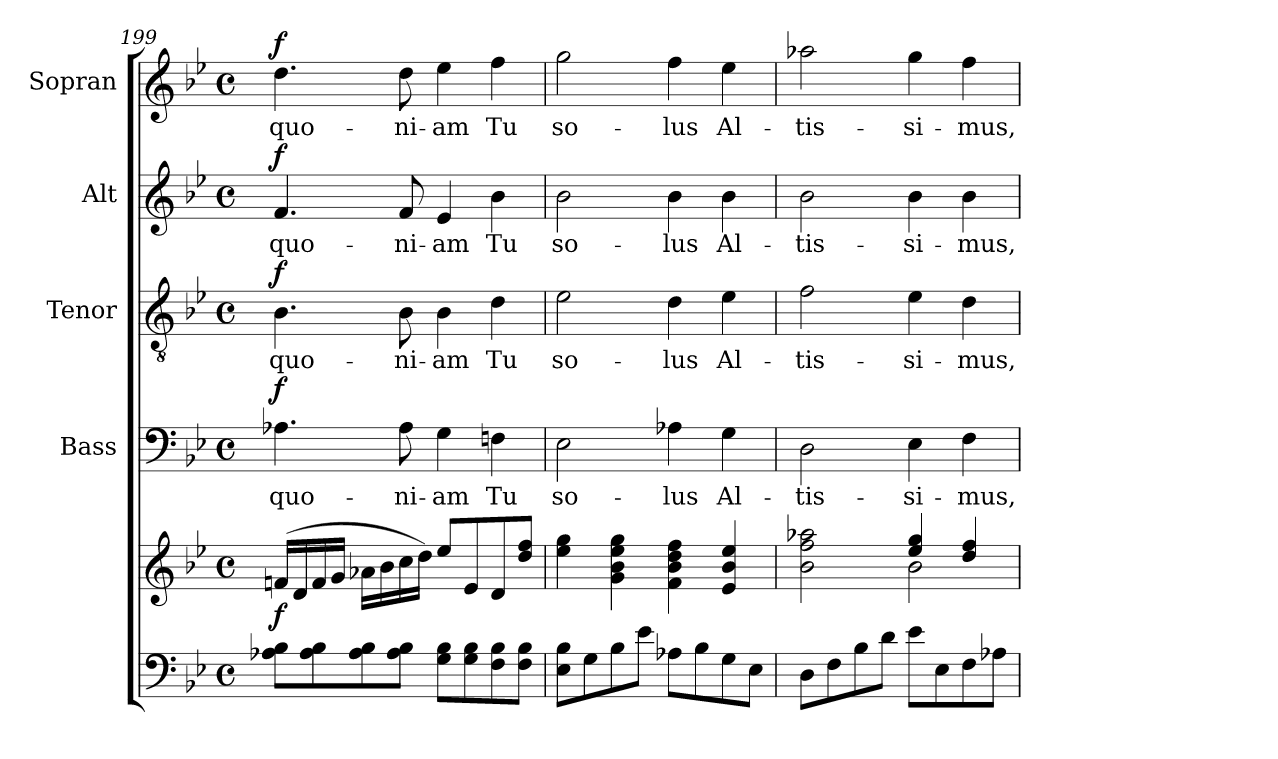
**kern	**kern	**dynam	**kern	**text	**dynam	**kern	**text	**dynam	**kern	**text	**dynam	**kern	**text	**dynam
*part5	*part5	*part5	*part4	*part4	*part4	*part3	*part3	*part3	*part2	*part2	*part2	*part1	*part1	*part1
*staff6	*staff5	*staff5/6	*staff4	*staff4	*staff4	*staff3	*staff3	*staff3	*staff2	*staff2	*staff2	*staff1	*staff1	*staff1
*	*	*	*I"Bass	*	*	*I"Tenor	*	*	*I"Alt	*	*	*I"Sopran	*	*
*	*	*	*I'B.	*	*	*I'T.	*	*	*I'A.	*	*	*I'S.	*	*
!!LO:LB:g=z
*clefF4	*clefG2	*	*clefF4	*	*	*clefGv2	*	*	*clefG2	*	*	*clefG2	*	*
*k[b-e-]	*k[b-e-]	*	*k[b-e-]	*	*	*k[b-e-]	*	*	*k[b-e-]	*	*	*k[b-e-]	*	*
*B-:	*B-:	*	*B-:	*	*	*B-:	*	*	*B-:	*	*	*B-:	*	*
*M4/4	*M4/4	*	*M4/4	*	*	*M4/4	*	*	*M4/4	*	*	*M4/4	*	*
*met(c)	*met(c)	*	*met(c)	*	*	*met(c)	*	*	*met(c)	*	*	*met(c)	*	*
=199	=199	=199	=199	=199	=199	=199	=199	=199	=199	=199	=199	=199	=199	=199
!	!	!LO:DY:b	!	!LO:LY:b	!LO:DY:a	!	!LO:LY:b	!LO:DY:a	!	!LO:LY:b	!LO:DY:a	!	!LO:LY:b	!LO:DY:a
8A-X\ 8B-\L	(>16fn/LL	f	4.A-X\	quo-	f	4.B-\	quo-	f	4.f/	quo-	f	4.dd\	quo-	f
.	16d/	.	.	.	.	.	.	.	.	.	.	.	.	.
8A-\ 8B-\	16f/	.	.	.	.	.	.	.	.	.	.	.	.	.
.	16g/JJ	.	.	.	.	.	.	.	.	.	.	.	.	.
8A-\ 8B-\	16a-X\LL	.	.	.	.	.	.	.	.	.	.	.	.	.
.	16b-\	.	.	.	.	.	.	.	.	.	.	.	.	.
!	!	!	!	!LO:LY:b	!	!	!LO:LY:b	!	!	!LO:LY:b	!	!	!LO:LY:b	!
8A-\ 8B-\J	16cc\	.	8A-\	-ni-	.	8B-\	-ni-	.	8f/	-ni-	.	8dd\	-ni-	.
.	16dd\JJ)	.	.	.	.	.	.	.	.	.	.	.	.	.
!	!	!	!	!LO:LY:b	!	!	!LO:LY:b	!	!	!LO:LY:b	!	!	!LO:LY:b	!
8G\ 8B-\L	8ee-/L	.	4G\	-am	.	4B-\	-am	.	4e-/	-am	.	4ee-\	-am	.
8G\ 8B-\	8e-/	.	.	.	.	.	.	.	.	.	.	.	.	.
!	!	!	!	!LO:LY:b	!	!	!LO:LY:b	!	!	!LO:LY:b	!	!	!LO:LY:b	!
8F\ 8B-\	8d/	.	4Fn\	Tu	.	4d\	Tu	.	4b-\	Tu	.	4ff\	Tu	.
8F\ 8B-\J	8dd/ 8ff/J	.	.	.	.	.	.	.	.	.	.	.	.	.
=200	=200	=200	=200	=200	=200	=200	=200	=200	=200	=200	=200	=200	=200	=200
!	!	!	!	!LO:LY:b	!	!	!LO:LY:b	!	!	!LO:LY:b	!	!	!LO:LY:b	!
8E-\ 8B-\L	4ee-\ 4gg\	.	2E-\	so-	.	2e-\	so-	.	2b-\	so-	.	2gg\	so-	.
8G\	.	.	.	.	.	.	.	.	.	.	.	.	.	.
8B-\	4g\ 4b-\ 4ee-\ 4gg\	.	.	.	.	.	.	.	.	.	.	.	.	.
8e-\J	.	.	.	.	.	.	.	.	.	.	.	.	.	.
!	!	!	!	!LO:LY:b	!	!	!LO:LY:b	!	!	!LO:LY:b	!	!	!LO:LY:b	!
8A-X\L	4f\ 4b-\ 4dd\ 4ff\	.	4A-X\	-lus	.	4d\	-lus	.	4b-\	-lus	.	4ff\	-lus	.
8B-\	.	.	.	.	.	.	.	.	.	.	.	.	.	.
!	!	!	!	!LO:LY:b	!	!	!LO:LY:b	!	!	!LO:LY:b	!	!	!LO:LY:b	!
8G\	4e-/ 4b-/ 4ee-/	.	4G\	Al-	.	4e-\	Al-	.	4b-\	Al-	.	4ee-\	Al-	.
8E-\J	.	.	.	.	.	.	.	.	.	.	.	.	.	.
=201	=201	=201	=201	=201	=201	=201	=201	=201	=201	=201	=201	=201	=201	=201
*	*^	*	*	*	*	*	*	*	*	*	*	*	*	*
!	!	!	!	!	!LO:LY:b	!	!	!LO:LY:b	!	!	!LO:LY:b	!	!	!LO:LY:b	!
8D\L	2b-\ 2ff\ 2aa-X\	2ryy	.	2D\	-tis-	.	2f\	-tis-	.	2b-\	-tis-	.	2aa-X\	-tis-	.
8F\	.	.	.	.	.	.	.	.	.	.	.	.	.	.	.
8B-\	.	.	.	.	.	.	.	.	.	.	.	.	.	.	.
8d\J	.	.	.	.	.	.	.	.	.	.	.	.	.	.	.
!	!	!	!	!	!LO:LY:b	!	!	!LO:LY:b	!	!	!LO:LY:b	!	!	!LO:LY:b	!
8e-\L	4ee-/ 4gg/	2b-\	.	4E-\	-si-	.	4e-\	-si-	.	4b-\	-si-	.	4gg\	-si-	.
8E-\	.	.	.	.	.	.	.	.	.	.	.	.	.	.	.
!	!	!	!	!	!LO:LY:b	!	!	!LO:LY:b	!	!	!LO:LY:b	!	!	!LO:LY:b	!
8F\	4dd/ 4ff/	.	.	4F\	-mus,	.	4d\	-mus,	.	4b-\	-mus,	.	4ff\	-mus,	.
8A-X\J	.	.	.	.	.	.	.	.	.	.	.	.	.	.	.
*	*v	*v	*	*	*	*	*	*	*	*	*	*	*	*	*
=	=	=	=	=	=	=	=	=	=	=	=	=	=	=
*-	*-	*-	*-	*-	*-	*-	*-	*-	*-	*-	*-	*-	*-	*-
